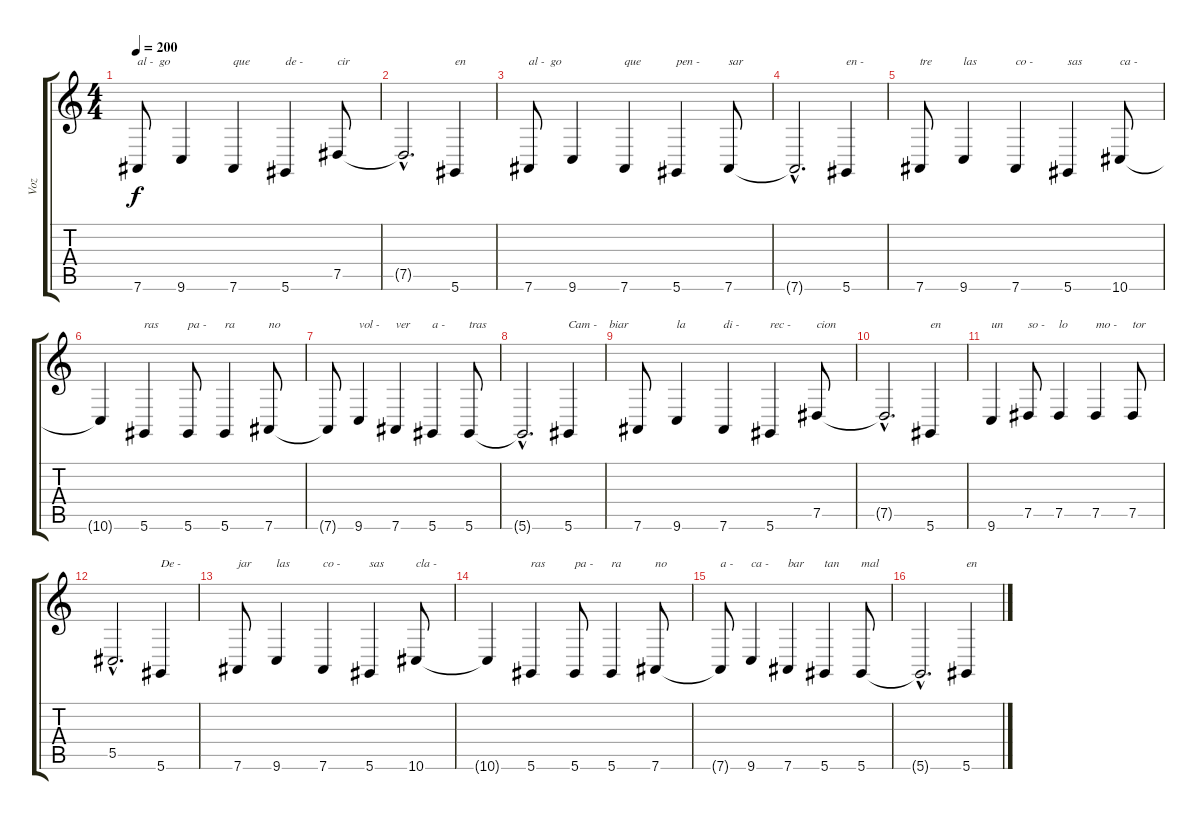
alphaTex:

\track ("Voz" "Voz") {instrument oboe}
\staff {score tabs}
\tuning (Eb4 Bb3 Gb3 Db3 Ab2 Eb2) {hide}
\ts (4 4)
\tempo 200
\clef g2
\ks c
7.6.8{txt "al -  go" dy f} 9.6.4 7.6.4{txt "que"} 5.6.4{txt "de -"} 7.5.8{txt "cir"} |
7.5{hac t}.2{d} 5.6.4{txt "en"} |
7.6.8{txt "al -  go"} 9.6.4 7.6.4{txt "que"} 5.6.4{txt "pen -"} 7.6.8{txt "sar"} |
7.6{hac t}.2{d} 5.6.4{txt "en -"} |
7.6.8{txt "tre"} 9.6.4{txt "las"} 7.6.4{txt "co -"} 5.6.4{txt "sas"} 10.6.8{txt "ca -"} |
10.6{t}.4 5.6.4{txt "ras"} 5.6.8{txt "pa -"} 5.6.4{txt "ra"} 7.6.8{txt "no"} |
7.6{t}.8 9.6.4{txt "vol -"} 7.6.4{txt "ver"} 5.6.4{txt "a -"} 5.6.8{txt "tras"} |
5.6{hac t}.2{d} 5.6.4{txt "Cam -    biar"} |
7.6.8 9.6.4{txt "la"} 7.6.4{txt "di -"} 5.6.4{txt "rec -"} 7.5.8{txt "cion"} |
7.5{hac t}.2{d} 5.6.4{txt "en"} |
9.6.4{txt "un"} 7.5.8{txt "so -"} 7.5.4{txt "lo"} 7.5.4{txt "mo -"} 7.5.8{txt "tor"} |
5.5{hac}.2{d} 5.6.4{txt "De -"} |
7.6.8{txt "jar"} 9.6.4{txt "las"} 7.6.4{txt "co -"} 5.6.4{txt "sas"} 10.6.8{txt "cla -"} |
10.6{t}.4 5.6.4{txt "ras"} 5.6.8{txt "pa -"} 5.6.4{txt "ra"} 7.6.8{txt "no"} |
7.6{t}.8{txt "a -"} 9.6.4{txt "ca -"} 7.6.4{txt "bar"} 5.6.4{txt "tan"} 5.6.8{txt "mal"} |
5.6{hac t}.2{d} 5.6.4{txt "en"}
